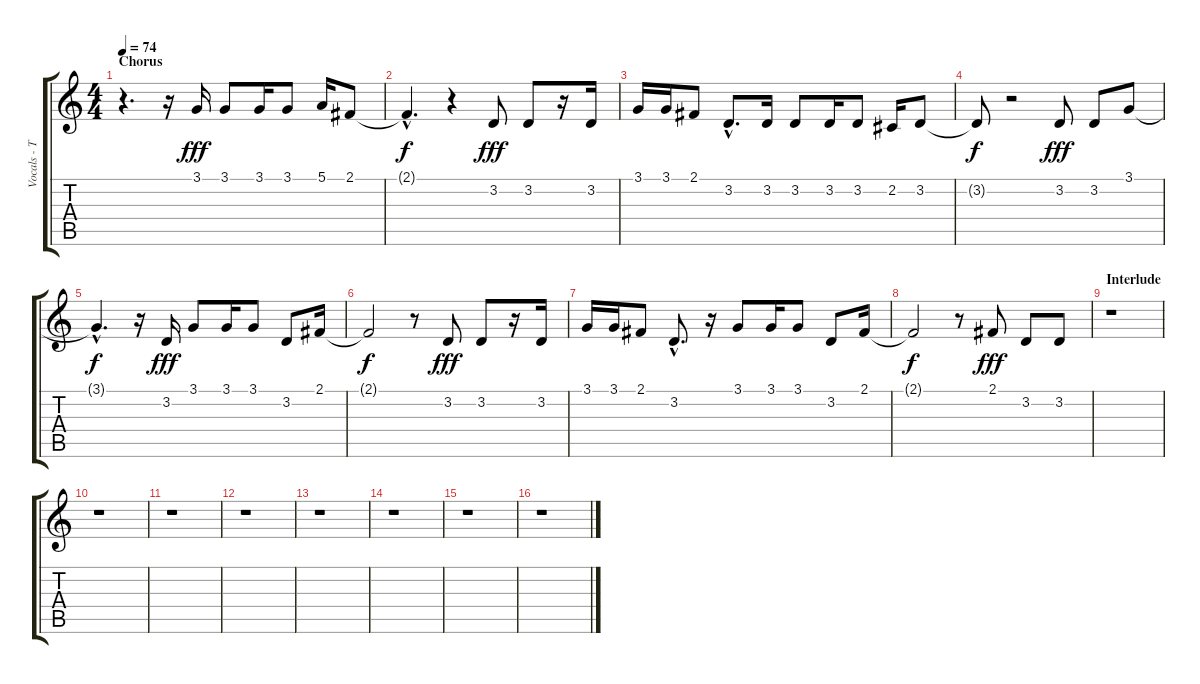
\track ("Vocals - Tom" "Vocals - T") {instrument tenorsax}
\staff {score tabs}
\tuning (E4 B3 G3 D3 A2 E2) {hide}
\ts (4 4)
\section ("" "Chorus")
\tempo 74
\clef g2
\ks c
r.4{d dy fff} r.16 3.1.16 3.1.8 3.1.16 3.1.8 5.1.16 2.1.8 |
2.1{hac t}.4{d dy f} r.4 3.2.8{dy fff} 3.2.8 r.16 3.2.16 |
3.1.16 3.1.16 2.1.8 3.2{hac}.8{d} 3.2.16 3.2.8 3.2.16 3.2.8 2.2.16 3.2.8 |
3.2{t}.8{dy f} r.2 3.2.8{dy fff} 3.2.8 3.1.8 |
3.1{hac t}.4{d dy f} r.16 3.2.16{dy fff} 3.1.8 3.1.16 3.1.8 3.2.8 2.1.16 |
2.1{t}.2{dy f} r.8 3.2.8{dy fff} 3.2.8 r.16 3.2.16 |
3.1.16 3.1.16 2.1.8 3.2{hac}.8{d} r.16 3.1.8 3.1.16 3.1.8 3.2.8 2.1.16 |
2.1{t}.2{dy f} r.8 2.1.8{dy fff} 3.2.8 3.2.8 |
\section ("" "Interlude")
r.1 |
r.1 |
r.1 |
r.1 |
r.1 |
r.1 |
r.1 |
r.1
